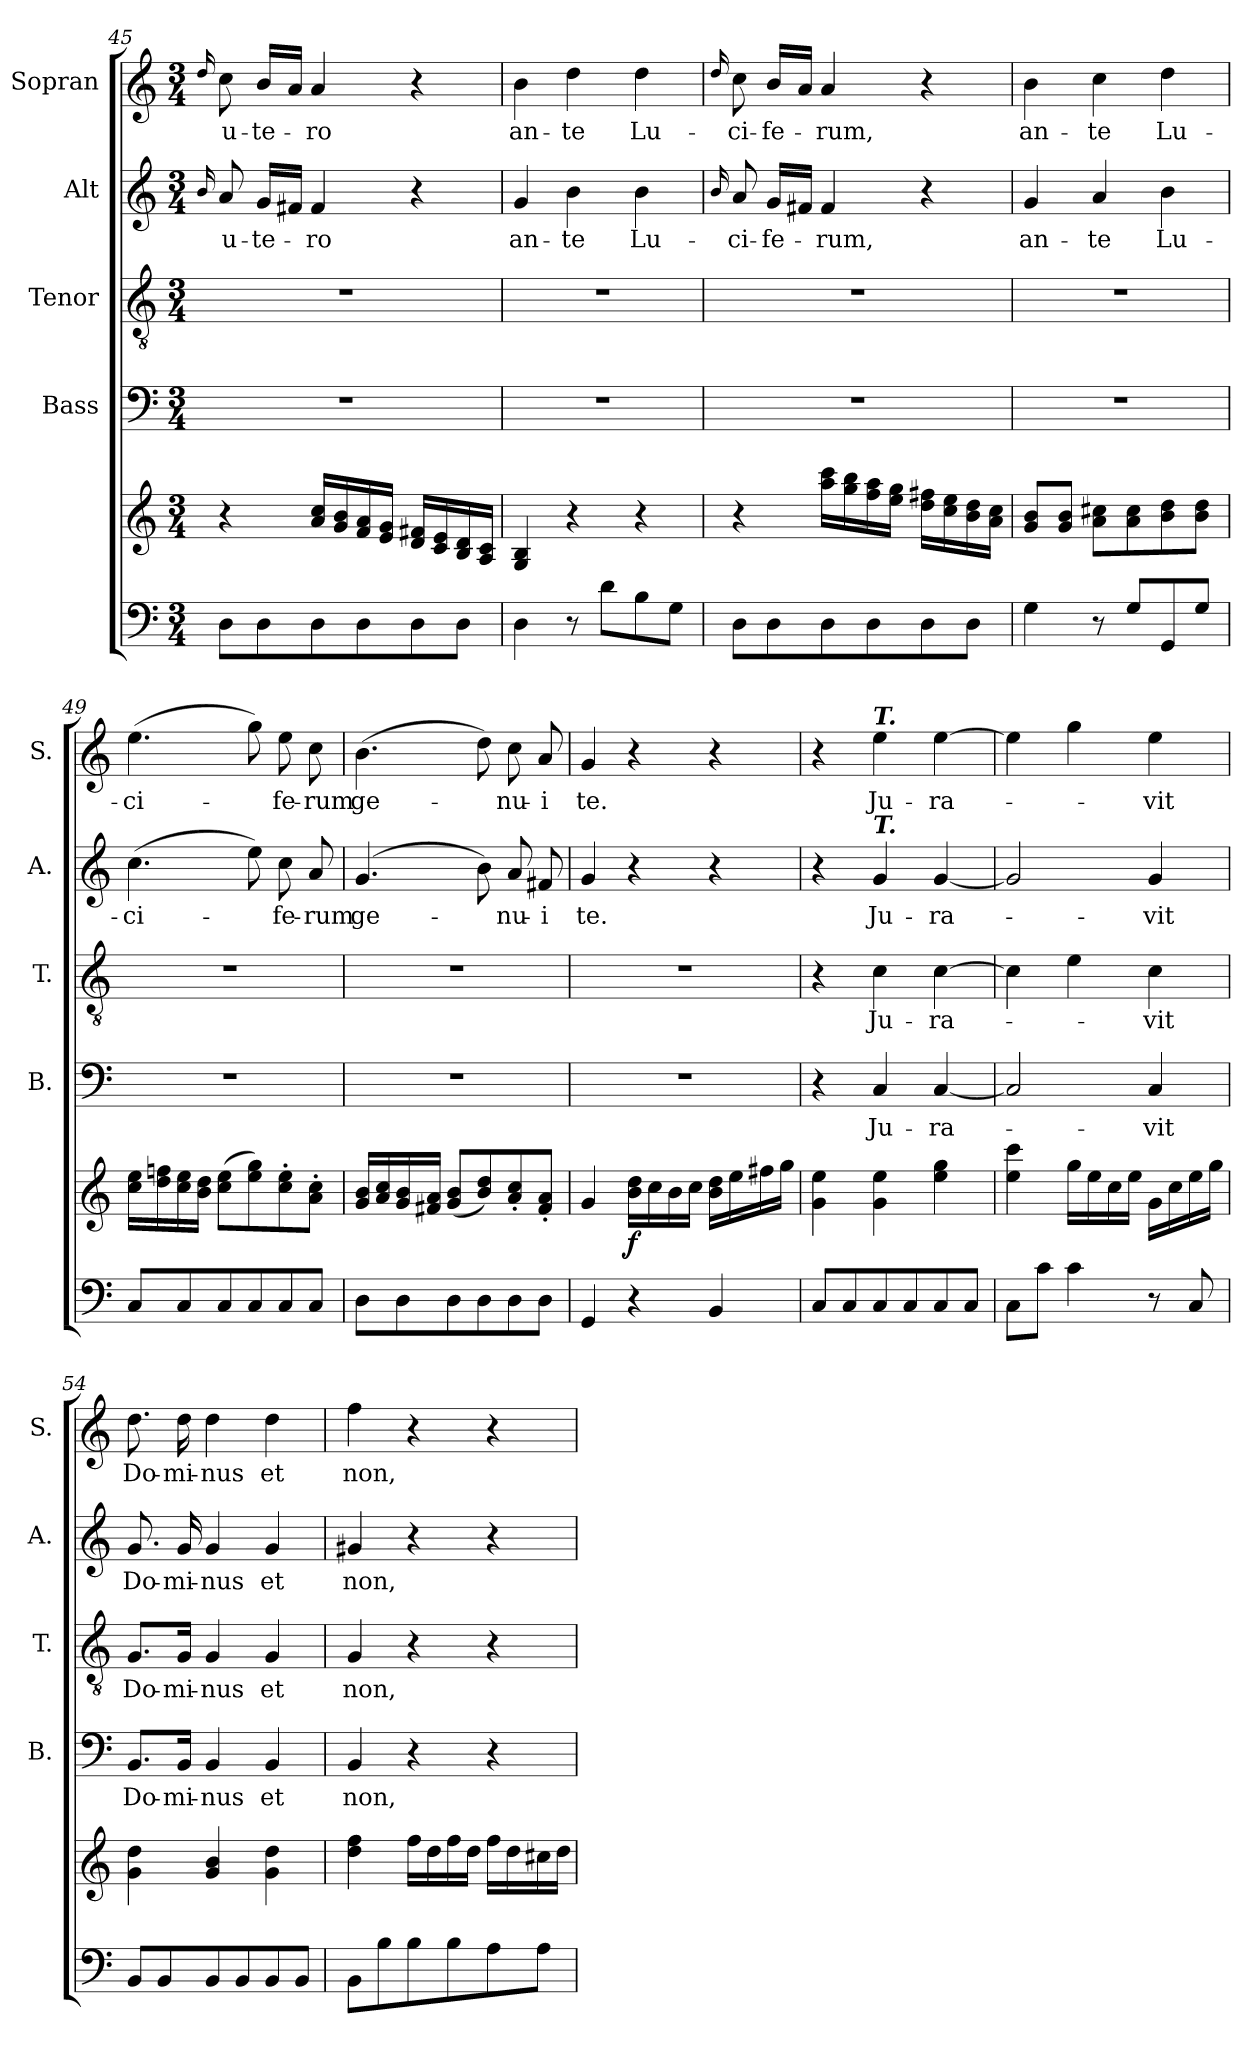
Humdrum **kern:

**kern	**kern	**dynam	**kern	**text	**kern	**text	**kern	**text	**kern	**text
*part5	*part5	*part5	*part4	*part4	*part3	*part3	*part2	*part2	*part1	*part1
*staff6	*staff5	*staff5/6	*staff4	*staff4	*staff3	*staff3	*staff2	*staff2	*staff1	*staff1
*	*	*	*I"Bass	*	*I"Tenor	*	*I"Alt	*	*I"Sopran	*
*	*	*	*I'B.	*	*I'T.	*	*I'A.	*	*I'S.	*
!!LO:PB:g=z
*clefF4	*clefG2	*	*clefF4	*	*clefGv2	*	*clefG2	*	*clefG2	*
*k[]	*k[]	*	*k[]	*	*k[]	*	*k[]	*	*k[]	*
*C:	*C:	*	*C:	*	*C:	*	*C:	*	*C:	*
*M3/4	*M3/4	*	*M3/4	*	*M3/4	*	*M3/4	*	*M3/4	*
=45	=45	=45	=45	=45	=45	=45	=45	=45	=45	=45
.	.	.	.	.	.	.	16qqb/	.	16qqdd/	.
!	!	!	!	!	!	!	!	!LO:LY:b	!	!LO:LY:b
8D\L	4r	.	2.r	.	2.r	.	8a/	u-	8cc\	u-
!	!	!	!	!	!	!	!	!LO:LY:b	!	!LO:LY:b
8D\	.	.	.	.	.	.	16g/LL	-te-	16b/LL	-te-
.	.	.	.	.	.	.	16f#X/JJ	.	16a/JJ	.
!	!	!	!	!	!	!	!	!LO:LY:b	!	!LO:LY:b
8D\	16a/ 16cc/LL	.	.	.	.	.	4f#/	-ro	4a/	-ro
.	16g/ 16b/	.	.	.	.	.	.	.	.	.
8D\	16f/ 16a/	.	.	.	.	.	.	.	.	.
.	16e/ 16g/JJ	.	.	.	.	.	.	.	.	.
8D\	16d/ 16f#X/LL	.	.	.	.	.	4r	.	4r	.
.	16c/ 16e/	.	.	.	.	.	.	.	.	.
8D\J	16B/ 16d/	.	.	.	.	.	.	.	.	.
.	16A/ 16c/JJ	.	.	.	.	.	.	.	.	.
=46	=46	=46	=46	=46	=46	=46	=46	=46	=46	=46
!	!	!	!	!	!	!	!	!LO:LY:b	!	!LO:LY:b
4D\	4G/ 4B/	.	2.r	.	2.r	.	4g/	an-	4b\	an-
!	!	!	!	!	!	!	!	!LO:LY:b	!	!LO:LY:b
8r	4r	.	.	.	.	.	4b\	-te	4dd\	-te
8d\L	.	.	.	.	.	.	.	.	.	.
!	!	!	!	!	!	!	!	!LO:LY:b	!	!LO:LY:b
8B\	4r	.	.	.	.	.	4b\	Lu-	4dd\	Lu-
8G\J	.	.	.	.	.	.	.	.	.	.
=47	=47	=47	=47	=47	=47	=47	=47	=47	=47	=47
.	.	.	.	.	.	.	16qqb/	.	16qqdd/	.
!	!	!	!	!	!	!	!	!LO:LY:b	!	!LO:LY:b
8D\L	4r	.	2.r	.	2.r	.	8a/	-ci-	8cc\	-ci-
!	!	!	!	!	!	!	!	!LO:LY:b	!	!LO:LY:b
8D\	.	.	.	.	.	.	16g/LL	-fe-	16b/LL	-fe-
.	.	.	.	.	.	.	16f#X/JJ	.	16a/JJ	.
!	!	!	!	!	!	!	!	!LO:LY:b	!	!LO:LY:b
8D\	16aa\ 16ccc\LL	.	.	.	.	.	4f#/	-rum,	4a/	-rum,
.	16gg\ 16bb\	.	.	.	.	.	.	.	.	.
8D\	16ff\ 16aa\	.	.	.	.	.	.	.	.	.
.	16ee\ 16gg\JJ	.	.	.	.	.	.	.	.	.
8D\	16dd\ 16ff#X\LL	.	.	.	.	.	4r	.	4r	.
.	16cc\ 16ee\	.	.	.	.	.	.	.	.	.
8D\J	16b\ 16dd\	.	.	.	.	.	.	.	.	.
.	16a\ 16cc\JJ	.	.	.	.	.	.	.	.	.
=48	=48	=48	=48	=48	=48	=48	=48	=48	=48	=48
!	!	!	!	!	!	!	!	!LO:LY:b	!	!LO:LY:b
4G\	8g/ 8b/L	.	2.r	.	2.r	.	4g/	an-	4b\	an-
.	8g/ 8b/J	.	.	.	.	.	.	.	.	.
!	!	!	!	!	!	!	!	!LO:LY:b	!	!LO:LY:b
8r	8a\ 8cc#X\L	.	.	.	.	.	4a/	-te	4cc\	-te
8G/L	8a\ 8cc#\	.	.	.	.	.	.	.	.	.
!	!	!	!	!	!	!	!	!LO:LY:b	!	!LO:LY:b
8GG/	8b\ 8dd\	.	.	.	.	.	4b\	Lu-	4dd\	Lu-
8G/J	8b\ 8dd\J	.	.	.	.	.	.	.	.	.
=49	=49	=49	=49	=49	=49	=49	=49	=49	=49	=49
!	!	!	!	!	!	!	!	!LO:LY:b	!	!LO:LY:b
8C/L	16cc\ 16ee\LL	.	2.r	.	2.r	.	(>4.cc\	-ci-	(>4.ee\	-ci-
.	16dd\ 16ffn\	.	.	.	.	.	.	.	.	.
8C/	16cc\ 16ee\	.	.	.	.	.	.	.	.	.
.	16b\ 16dd\JJ	.	.	.	.	.	.	.	.	.
8C/	(>8cc\ 8ee\L	.	.	.	.	.	.	.	.	.
8C/	8ee\ 8gg\)	.	.	.	.	.	8ee\)	.	8gg\)	.
!	!	!	!	!	!	!	!	!LO:LY:b	!	!LO:LY:b
8C/	8cc\'> 8ee\'>	.	.	.	.	.	8cc\	-fe-	8ee\	-fe-
!	!	!	!	!	!	!	!	!LO:LY:b	!	!LO:LY:b
8C/J	8a\'> 8cc\'>J	.	.	.	.	.	8a/	-rum	8cc\	-rum
!!LO:LB:g=z
=50	=50	=50	=50	=50	=50	=50	=50	=50	=50	=50
!	!	!	!	!	!	!	!	!LO:LY:b	!	!LO:LY:b
8D\L	16g/ 16b/LL	.	2.r	.	2.r	.	(4.g/	ge-	(>4.b\	ge-
.	16a/ 16cc/	.	.	.	.	.	.	.	.	.
8D\	16g/ 16b/	.	.	.	.	.	.	.	.	.
.	16f#X/ 16a/JJ	.	.	.	.	.	.	.	.	.
8D\	(<8g/ 8b/L	.	.	.	.	.	.	.	.	.
8D\	8b/ 8dd/)	.	.	.	.	.	8b\)	.	8dd\)	.
!	!	!	!	!	!	!	!	!LO:LY:b	!	!LO:LY:b
8D\	8a/'< 8cc/'<	.	.	.	.	.	8a/	-nu-	8cc\	-nu-
!	!	!	!	!	!	!	!	!LO:LY:b	!	!LO:LY:b
8D\J	8f#/'< 8a/'<J	.	.	.	.	.	8f#X/	-i	8a/	-i
=51	=51	=51	=51	=51	=51	=51	=51	=51	=51	=51
!	!	!	!	!	!	!	!	!LO:LY:b	!	!LO:LY:b
4GG/	4g/	.	2.r	.	2.r	.	4g/	te.	4g/	te.
!	!	!LO:DY:b	!	!	!	!	!	!	!	!
4r	16b\ 16dd\LL	f	.	.	.	.	4r	.	4r	.
.	16cc\	.	.	.	.	.	.	.	.	.
.	16b\	.	.	.	.	.	.	.	.	.
.	16cc\JJ	.	.	.	.	.	.	.	.	.
4BB/	16b\ 16dd\LL	.	.	.	.	.	4r	.	4r	.
.	16ee\	.	.	.	.	.	.	.	.	.
.	16ff#X\	.	.	.	.	.	.	.	.	.
.	16gg\JJ	.	.	.	.	.	.	.	.	.
=52	=52	=52	=52	=52	=52	=52	=52	=52	=52	=52
8C/L	4g\ 4ee\	.	4r	.	4r	.	4r	.	4r	.
8C/	.	.	.	.	.	.	.	.	.	.
!	!	!	!	!	!	!	!	!	!LO:TX:a:Bi:t=T.	!
!	!	!	!	!	!	!	!LO:TX:a:Bi:t=T.	!	!	!
!	!	!	!	!LO:LY:b	!	!LO:LY:b	!	!LO:LY:b	!	!LO:LY:b
8C/	4g\ 4ee\	.	4C/	Ju-	4c\	Ju-	4g/	Ju-	4ee\	Ju-
8C/	.	.	.	.	.	.	.	.	.	.
!	!	!	!	!LO:LY:b	!	!LO:LY:b	!	!LO:LY:b	!	!LO:LY:b
8C/	4ee\ 4gg\	.	[4C/	-ra-	[4c\	-ra-	[4g/	-ra-	[4ee\	-ra-
8C/J	.	.	.	.	.	.	.	.	.	.
=53	=53	=53	=53	=53	=53	=53	=53	=53	=53	=53
8C\L	4ee\ 4ccc\	.	2C/]	.	4c\]	.	2g/]	.	4ee\]	.
8c\J	.	.	.	.	.	.	.	.	.	.
4c\	16gg\LL	.	.	.	4e\	.	.	.	4gg\	.
.	16ee\	.	.	.	.	.	.	.	.	.
.	16cc\	.	.	.	.	.	.	.	.	.
.	16ee\JJ	.	.	.	.	.	.	.	.	.
!	!	!	!	!LO:LY:b	!	!LO:LY:b	!	!LO:LY:b	!	!LO:LY:b
8r	16g\LL	.	4C/	-vit	4c\	-vit	4g/	-vit	4ee\	-vit
.	16cc\	.	.	.	.	.	.	.	.	.
8C/	16ee\	.	.	.	.	.	.	.	.	.
.	16gg\JJ	.	.	.	.	.	.	.	.	.
=54	=54	=54	=54	=54	=54	=54	=54	=54	=54	=54
!	!	!	!	!LO:LY:b	!	!LO:LY:b	!	!LO:LY:b	!	!LO:LY:b
8BB/L	4g\ 4dd\	.	8.BB/L	Do-	8.G/L	Do-	8.g/	Do-	8.dd\	Do-
8BB/	.	.	.	.	.	.	.	.	.	.
!	!	!	!	!LO:LY:b	!	!LO:LY:b	!	!LO:LY:b	!	!LO:LY:b
.	.	.	16BB/Jk	-mi-	16G/Jk	-mi-	16g/	-mi-	16dd\	-mi-
!	!	!	!	!LO:LY:b	!	!LO:LY:b	!	!LO:LY:b	!	!LO:LY:b
8BB/	4g/ 4b/	.	4BB/	-nus	4G/	-nus	4g/	-nus	4dd\	-nus
8BB/	.	.	.	.	.	.	.	.	.	.
!	!	!	!	!LO:LY:b	!	!LO:LY:b	!	!LO:LY:b	!	!LO:LY:b
8BB/	4g\ 4dd\	.	4BB/	et	4G/	et	4g/	et	4dd\	et
8BB/J	.	.	.	.	.	.	.	.	.	.
!!LO:PB:g=z
=55	=55	=55	=55	=55	=55	=55	=55	=55	=55	=55
!	!	!	!	!LO:LY:b	!	!LO:LY:b	!	!LO:LY:b	!	!LO:LY:b
8BB\L	4dd\ 4ff\	.	4BB/	non,	4G/	non,	4g#X/	non,	4ff\	non,
8B\	.	.	.	.	.	.	.	.	.	.
8B\	16ff\LL	.	4r	.	4r	.	4r	.	4r	.
.	16dd\	.	.	.	.	.	.	.	.	.
8B\	16ff\	.	.	.	.	.	.	.	.	.
.	16dd\JJ	.	.	.	.	.	.	.	.	.
8A\	16ff\LL	.	4r	.	4r	.	4r	.	4r	.
.	16dd\	.	.	.	.	.	.	.	.	.
8A\J	16cc#X\	.	.	.	.	.	.	.	.	.
.	16dd\JJ	.	.	.	.	.	.	.	.	.
=	=	=	=	=	=	=	=	=	=	=
*-	*-	*-	*-	*-	*-	*-	*-	*-	*-	*-
